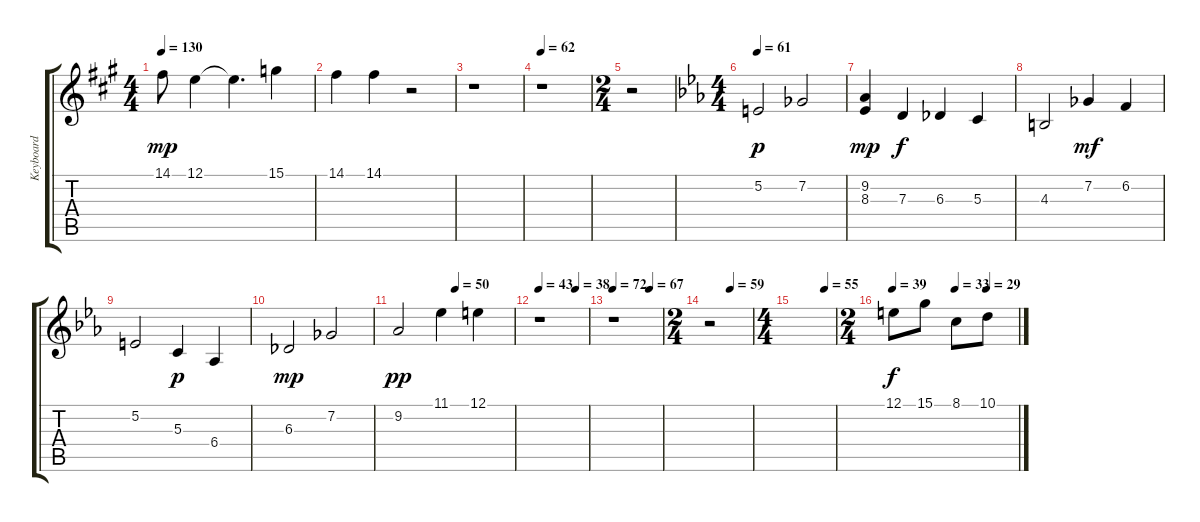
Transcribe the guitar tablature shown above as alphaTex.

\track ("Keyboard" "Keyboard") {instrument pad2warm}
\staff {score tabs}
\tuning (E4 B3 G3 D3 A2 E2) {hide}
\ts (4 4)
\tempo 130
\clef g2
\ks a
14.1{t}.8{dy mp} 12.1.4 12.1{t}.4{d} 15.1.4 |
14.1.4 14.1.4 r.2 |
r.1 |
\tempo 62
r.1 |
\ts (2 4)
r.2 |
\ts (4 4)
\tempo 61
\ks eb
5.2.2{dy p volume 6 instrument pad2warm} 7.2.2 |
(9.2 8.3).4{dy mp} 7.3.4{dy f} 6.3.4 5.3.4 |
4.3.2 7.2.4{dy mf} 6.2.4 |
5.2.2 5.3.4{dy p} 6.4.4 |
6.3.2{dy mp} 7.2.2 |
\tempo (50 0.5)
9.2.2{dy pp} 11.1.4 12.1.4 |
\tempo 43
\tempo (38 0.75)
r.1 |
\tempo 72
\tempo (67 0.75)
r.1 |
\ts (2 4)
\tempo (59 0.5)
r.2 |
\ts (4 4)
\tempo (55 0.75)
|
\ts (2 4)
\tempo 39
\tempo (33 0.5)
\tempo (29 0.75)
12.1.8{dy f volume 6 instrument pad1newage} 15.1.8 8.1.8 10.1.8
